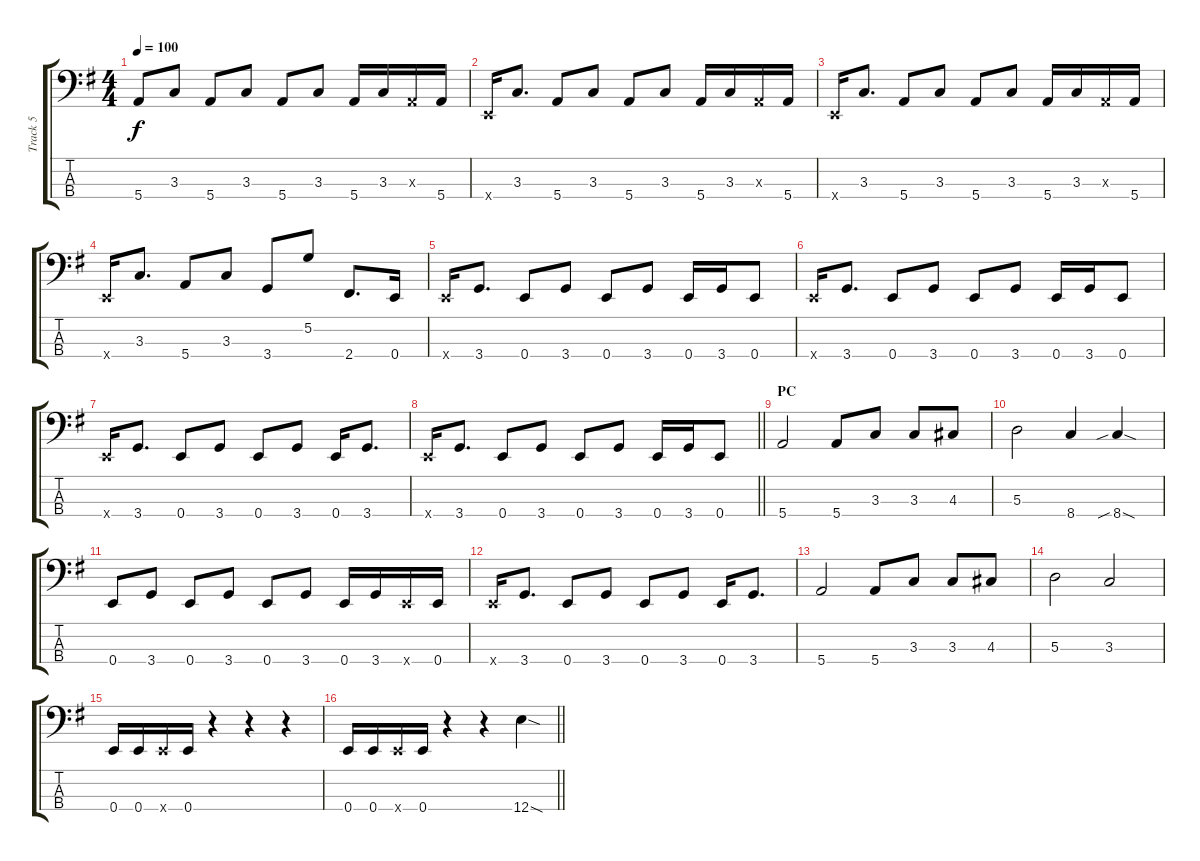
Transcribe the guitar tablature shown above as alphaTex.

\track ("Track 5" "Track 5") {instrument electricbassfinger}
\staff {score tabs}
\tuning (G2 D2 A1 E1) {hide}
\ts (4 4)
\tempo 100
\clef f4
\ks g
5.4.8{dy f} 3.3.8 5.4.8 3.3.8 5.4.8 3.3.8 5.4.16 3.3.16 0.3{x}.16 5.4.16 |
0.4{x}.16 3.3.8{d} 5.4.8 3.3.8 5.4.8 3.3.8 5.4.16 3.3.16 0.3{x}.16 5.4.16 |
0.4{x}.16 3.3.8{d} 5.4.8 3.3.8 5.4.8 3.3.8 5.4.16 3.3.16 0.3{x}.16 5.4.16 |
0.4{x}.16 3.3.8{d} 5.4.8 3.3.8 3.4.8 5.2.8 2.4.8{d} 0.4.16 |
0.4{x}.16 3.4.8{d} 0.4.8 3.4.8 0.4.8 3.4.8 0.4.16 3.4.16 0.4.8 |
0.4{x}.16 3.4.8{d} 0.4.8 3.4.8 0.4.8 3.4.8 0.4.16 3.4.16 0.4.8 |
0.4{x}.16 3.4.8{d} 0.4.8 3.4.8 0.4.8 3.4.8 0.4.16 3.4.8{d} |
\barLineRight lightlight
0.4{x}.16 3.4.8{d} 0.4.8 3.4.8 0.4.8 3.4.8 0.4.16 3.4.16 0.4.8 |
\section ("" "PC")
5.4.2 5.4.8 3.3.8 3.3.8 4.3.8 |
5.3.2 8.4.4 8.4{sib sod}.4 |
0.4.8 3.4.8 0.4.8 3.4.8 0.4.8 3.4.8 0.4.16 3.4.16 0.4{x}.16 0.4.16 |
0.4{x}.16 3.4.8{d} 0.4.8 3.4.8 0.4.8 3.4.8 0.4.16 3.4.8{d} |
5.4.2 5.4.8 3.3.8 3.3.8 4.3.8 |
5.3.2 3.3.2 |
0.4.16 0.4.16 0.4{x}.16 0.4.16 r.4 r.4 r.4 |
\barLineRight lightlight
0.4.16 0.4.16 0.4{x}.16 0.4.16 r.4 r.4 12.4{sod}.4
